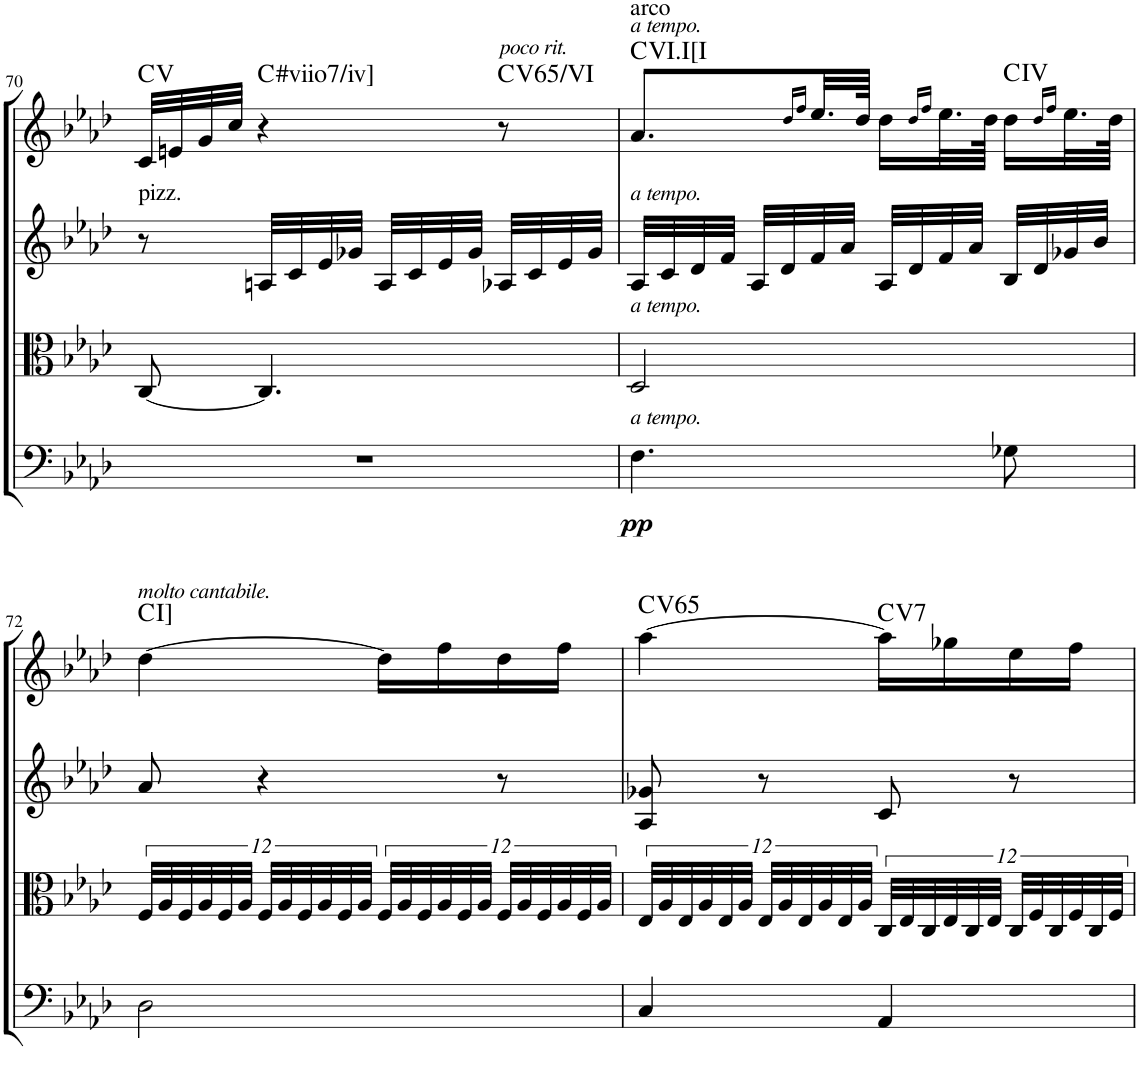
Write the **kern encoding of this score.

**kern	**dynam	**kern	**kern	**kern	**harte
*part4	*part4	*part3	*part2	*part1	*part1
*staff4	*staff4	*staff3	*staff2	*staff1	*
*I"Cello	*	*I"Viola	*I"2nd Violin	*I"1st Violin	*
*	*	*I'Vla	*I'Vln	*I'Vln	*
!!LO:PB:g=z
*clefG2	*	*clefC3	*clefG2	*clefG2	*
*k[b-e-a-d-]	*	*k[b-e-a-d-]	*k[b-e-a-d-]	*k[b-e-a-d-]	*
*f:	*	*f:	*f:	*f:	*
*M2/4	*	*M2/4	*M2/4	*M2/4	*
=70	=70	=70	=70	=70	=70
!	!	!	!LO:TX:a:t=pizz.	!	!
2r	.	[8C/	8r	32c/LLL	C:maj
.	.	.	.	32en/	.
.	.	.	.	32g/	.
.	.	.	.	32cc/JJJ	.
!	!	!	!	!	!LO:H:kt=#viio
.	.	4.C/]	32An/LLL	4r	.
.	.	.	32c/	.	.
.	.	.	32e-/	.	.
.	.	.	32g-X/JJJ	.	.
.	.	.	32A/LLL	.	.
.	.	.	32c/	.	.
.	.	.	32e-/	.	.
.	.	.	32g-/JJJ	.	.
!	!	!	!	!LO:TX:a:i:t=poco rit.	!LO:H:kt=65/
.	.	.	32A-X/LLL	8r	C:maj
.	.	.	32c/	.	.
.	.	.	32e-/	.	.
.	.	.	32g-/JJJ	.	.
=71	=71	=71	=71	=71	=71
!	!	!	!	!LO:TX:a:i:t=a tempo.	!
!	!	!	!	!LO:TX:a:t=arco	!
!	!	!	!LO:TX:a:i:t=a tempo.	!	!
!	!	!LO:TX:a:i:t=a tempo.	!	!	!
!LO:TX:a:i:t=a tempo.	!	!	!	!	!
!	!LO:DY:b	!	!	!	!
4.F\	pp	2D-/	32A-/LLL	8.a-/L	C:maj
.	.	.	32c/	.	.
.	.	.	32d-/	.	.
.	.	.	32f/JJJ	.	.
.	.	.	32A-/LLL	.	.
.	.	.	32d-/	.	.
.	.	.	.	16qdd-/LL	.
.	.	.	.	16qff/JJ	.
.	.	.	32f/	32.ee-/LL	.
.	.	.	32a-/JJJ	.	.
.	.	.	.	64dd-/JJJk	.
.	.	.	32A-/LLL	16dd-\LL	.
.	.	.	32d-/	.	.
.	.	.	.	16qdd-/LL	.
.	.	.	.	16qff/JJ	.
.	.	.	32f/	32.ee-\L	.
.	.	.	32a-/JJJ	.	.
.	.	.	.	64dd-\JJJk	.
8G-X\	.	.	32B-/LLL	16dd-\LL	C:maj
.	.	.	32d-/	.	.
.	.	.	.	16qdd-/LL	.
.	.	.	.	16qff/JJ	.
.	.	.	32g-X/	32.ee-\L	.
.	.	.	32b-/JJJ	.	.
.	.	.	.	64dd-\JJJk	.
!!LO:LB:g=z
=72	=72	=72	=72	=72	=72
!	!	!	!	!LO:TX:a:i:t=molto cantabile.	!
2D-\	.	48F/LLL	8a-/	[4dd-\	C:maj
.	.	48A-/	.	.	.
.	.	48F/	.	.	.
.	.	48A-/	.	.	.
.	.	48F/	.	.	.
.	.	48A-/JJJ	.	.	.
.	.	48F/LLL	4r	.	.
.	.	48A-/	.	.	.
.	.	48F/	.	.	.
.	.	48A-/	.	.	.
.	.	48F/	.	.	.
.	.	48A-/JJJ	.	.	.
.	.	48F/LLL	.	16dd-\LL]	.
.	.	48A-/	.	.	.
.	.	48F/	.	.	.
.	.	48A-/	.	16ff\	.
.	.	48F/	.	.	.
.	.	48A-/JJJ	.	.	.
.	.	48F/LLL	8r	16dd-\	.
.	.	48A-/	.	.	.
.	.	48F/	.	.	.
.	.	48A-/	.	16ff\JJ	.
.	.	48F/	.	.	.
.	.	48A-/JJJ	.	.	.
=73	=73	=73	=73	=73	=73
!	!	!	!	!	!LO:H:kt=65
4C/	.	48E-/LLL	8A-/ 8g-X/	[4aa-\	C:maj
.	.	48A-/	.	.	.
.	.	48E-/	.	.	.
.	.	48A-/	.	.	.
.	.	48E-/	.	.	.
.	.	48A-/JJJ	.	.	.
.	.	48E-/LLL	8r	.	.
.	.	48A-/	.	.	.
.	.	48E-/	.	.	.
.	.	48A-/	.	.	.
.	.	48E-/	.	.	.
.	.	48A-/JJJ	.	.	.
!	!	!	!	!	!LO:H:kt=7
4AA-/	.	48C/LLL	8c/	16aa-\LL]	C:7
.	.	48E-/	.	.	.
.	.	48C/	.	.	.
.	.	48E-/	.	16gg-X\	.
.	.	48C/	.	.	.
.	.	48E-/JJJ	.	.	.
.	.	48C/LLL	8r	16ee-\	.
.	.	48F/	.	.	.
.	.	48C/	.	.	.
.	.	48F/	.	16ff\JJ	.
.	.	48C/	.	.	.
.	.	48F/JJJ	.	.	.
=	=	=	=	=	=
*-	*-	*-	*-	*-	*-
